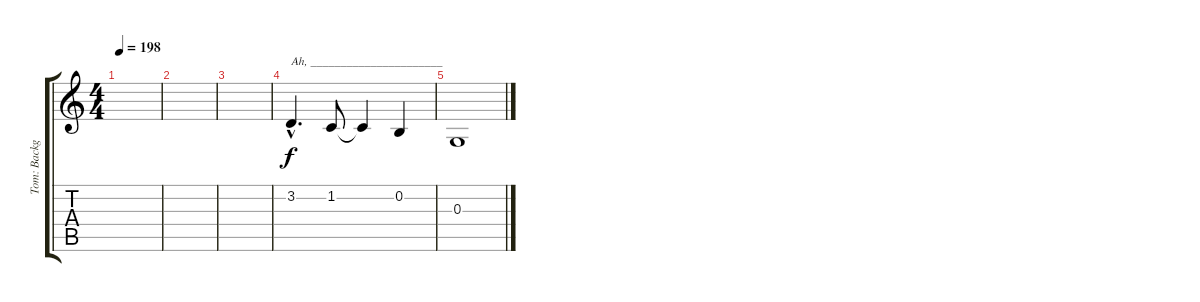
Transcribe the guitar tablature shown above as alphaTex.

\track ("Tom: Background Vocals" "Tom: Backg") {instrument tenorsax}
\staff {score tabs}
\tuning (E4 B3 G3 D3 A2 E2) {hide}
\ts (4 4)
\tempo 198
\clef g2
\ks c
|
|
|
3.2{hac}.4{d txt "Ah, ______________________"} 1.2.8 1.2{t}.4 0.2.4 |
0.3.1
